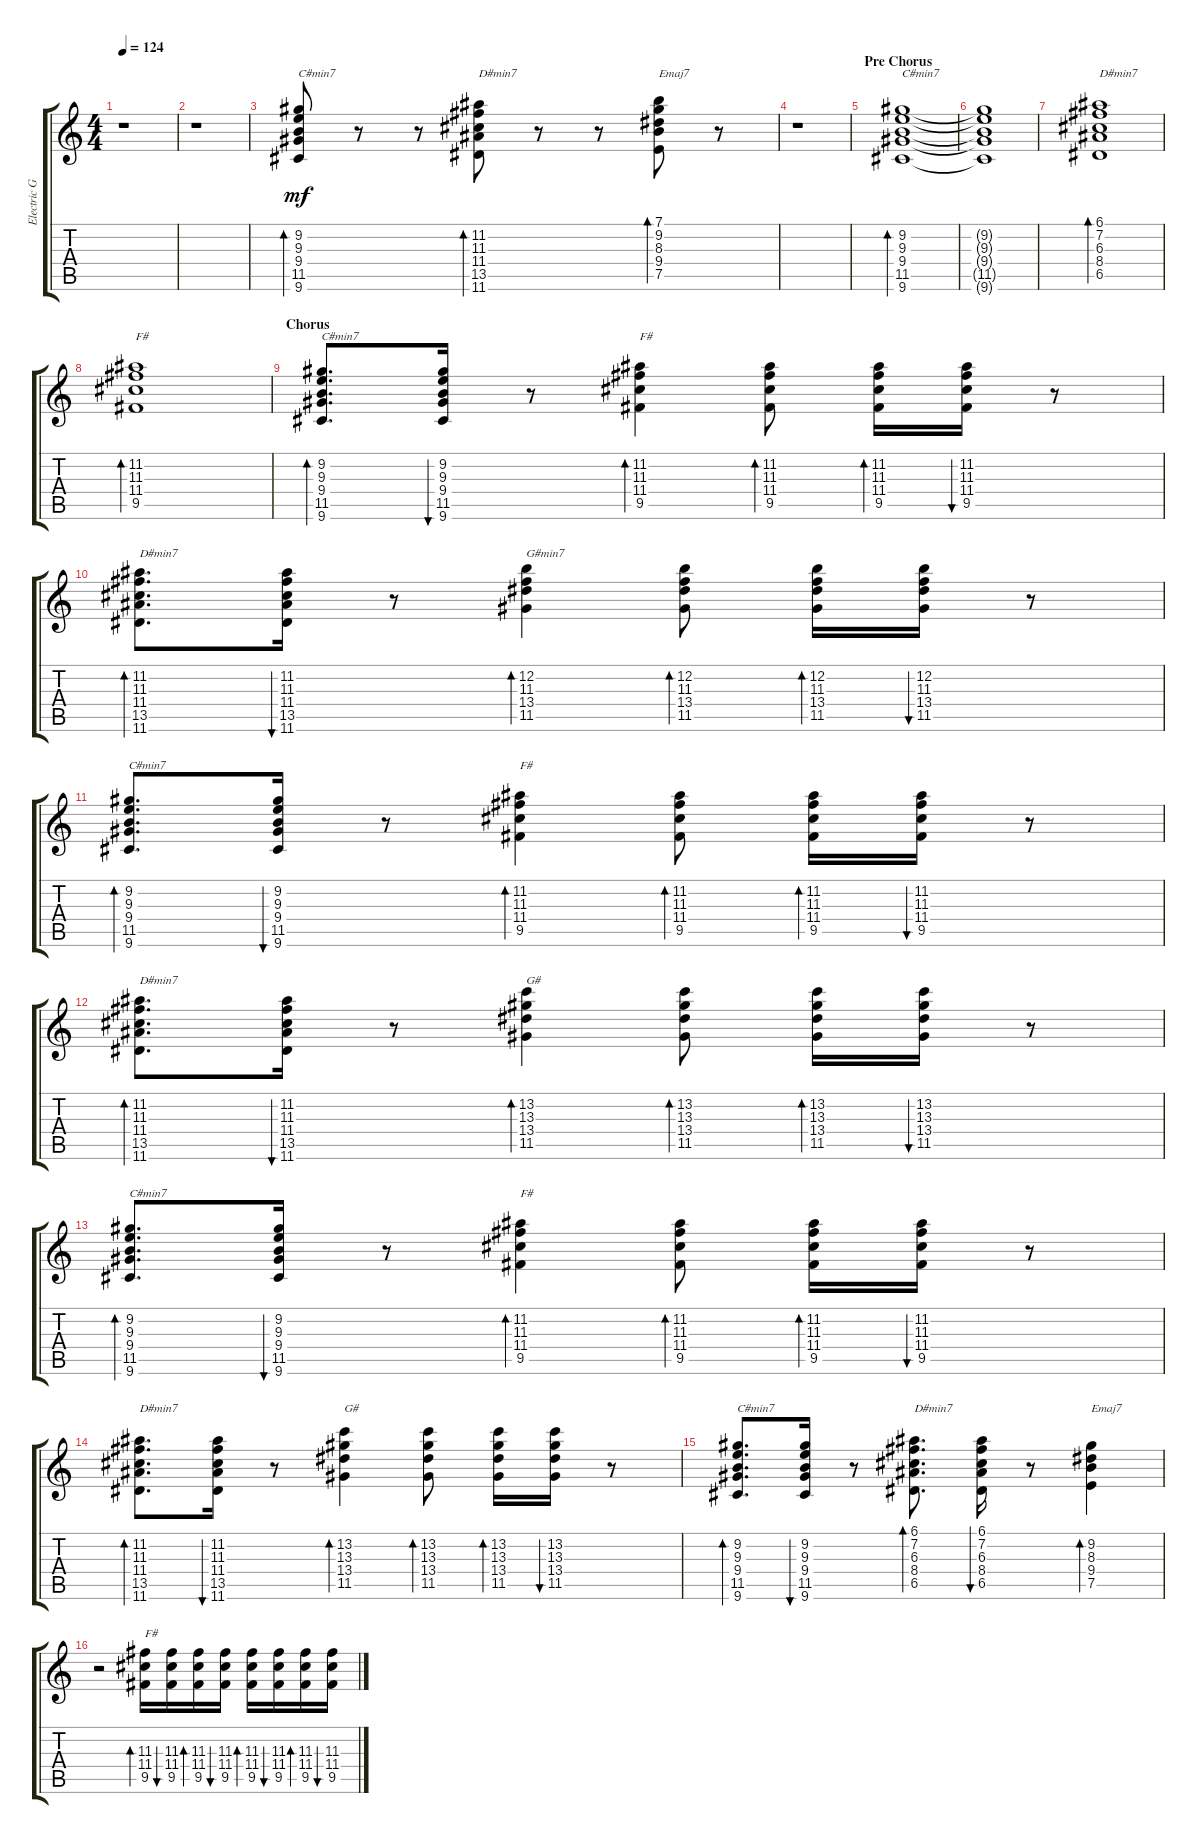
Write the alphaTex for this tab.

\track ("Electric Guitar" "Electric G") {instrument electricguitarclean}
\staff {score tabs}
\tuning (E4 B3 G3 D3 A2 E2) {hide}
\ts (4 4)
\tempo 124
\clef g2
\ks c
r.1{dy mf} |
r.1 |
(9.2 9.3 9.4 11.5 9.6).8{bd 30 txt "C#min7"} r.8 r.8 (11.2 11.3 11.4 13.5 11.6).8{bd 30 txt "D#min7"} r.8 r.8 (7.1 9.2 8.3 9.4 7.5).8{bd 30 txt "Emaj7"} r.8 |
r.1 |
\section ("" "Pre Chorus")
(9.2 9.3 9.4 11.5 9.6).1{bd 30 txt "C#min7"} |
(9.2{t} 9.3{t} 9.4{t} 11.5{t} 9.6{t}).1 |
(6.1 7.2 6.3 8.4 6.5).1{bd 30 txt "D#min7"} |
(11.2 11.3 11.4 9.5).1{bd 30 txt "F#"} |
\section ("" "Chorus")
(9.2 9.3 9.4 11.5 9.6).8{d bd 30 txt "C#min7"} (9.2 9.3 9.4 11.5 9.6).16{bu 30} r.8 (11.2 11.3 11.4 9.5).4{bd 30 txt "F#"} (11.2 11.3 11.4 9.5).8{bd 30} (11.2 11.3 11.4 9.5).16{bd 30} (11.2 11.3 11.4 9.5).16{bu 30} r.8 |
(11.2 11.3 11.4 13.5 11.6).8{d bd 30 txt "D#min7"} (11.2 11.3 11.4 13.5 11.6).16{bu 30} r.8 (12.2 11.3 13.4 11.5).4{bd 30 txt "G#min7"} (12.2 11.3 13.4 11.5).8{bd 30} (12.2 11.3 13.4 11.5).16{bd 30} (12.2 11.3 13.4 11.5).16{bu 30} r.8 |
(9.2 9.3 9.4 11.5 9.6).8{d bd 30 txt "C#min7"} (9.2 9.3 9.4 11.5 9.6).16{bu 30} r.8 (11.2 11.3 11.4 9.5).4{bd 30 txt "F#"} (11.2 11.3 11.4 9.5).8{bd 30} (11.2 11.3 11.4 9.5).16{bd 30} (11.2 11.3 11.4 9.5).16{bu 30} r.8 |
(11.2 11.3 11.4 13.5 11.6).8{d bd 30 txt "D#min7"} (11.2 11.3 11.4 13.5 11.6).16{bu 30} r.8 (13.2 13.3 13.4 11.5).4{bd 30 txt "G#"} (13.2 13.3 13.4 11.5).8{bd 30} (13.2 13.3 13.4 11.5).16{bd 30} (13.2 13.3 13.4 11.5).16{bu 30} r.8 |
(9.2 9.3 9.4 11.5 9.6).8{d bd 30 txt "C#min7"} (9.2 9.3 9.4 11.5 9.6).16{bu 30} r.8 (11.2 11.3 11.4 9.5).4{bd 30 txt "F#"} (11.2 11.3 11.4 9.5).8{bd 30} (11.2 11.3 11.4 9.5).16{bd 30} (11.2 11.3 11.4 9.5).16{bu 30} r.8 |
(11.2 11.3 11.4 13.5 11.6).8{d bd 30 txt "D#min7"} (11.2 11.3 11.4 13.5 11.6).16{bu 30} r.8 (13.2 13.3 13.4 11.5).4{bd 30 txt "G#"} (13.2 13.3 13.4 11.5).8{bd 30} (13.2 13.3 13.4 11.5).16{bd 30} (13.2 13.3 13.4 11.5).16{bu 30} r.8 |
(9.2 9.3 9.4 11.5 9.6).8{d bd 30 txt "C#min7"} (9.2 9.3 9.4 11.5 9.6).16{bu 30} r.8 (6.1 7.2 6.3 8.4 6.5).8{d bd 30 txt "D#min7"} (6.1 7.2 6.3 8.4 6.5).16{bu 30} r.8 (9.2 8.3 9.4 7.5).4{bd 30 txt "Emaj7"} |
r.2 (11.3 11.4 9.5).16{bd 30 txt "F#"} (11.3 11.4 9.5).16{bu 30} (11.3 11.4 9.5).16{bd 30} (11.3 11.4 9.5).16{bu 30} (11.3 11.4 9.5).16{bd 30} (11.3 11.4 9.5).16{bu 30} (11.3 11.4 9.5).16{bd 30} (11.3 11.4 9.5).16{bu 30}
